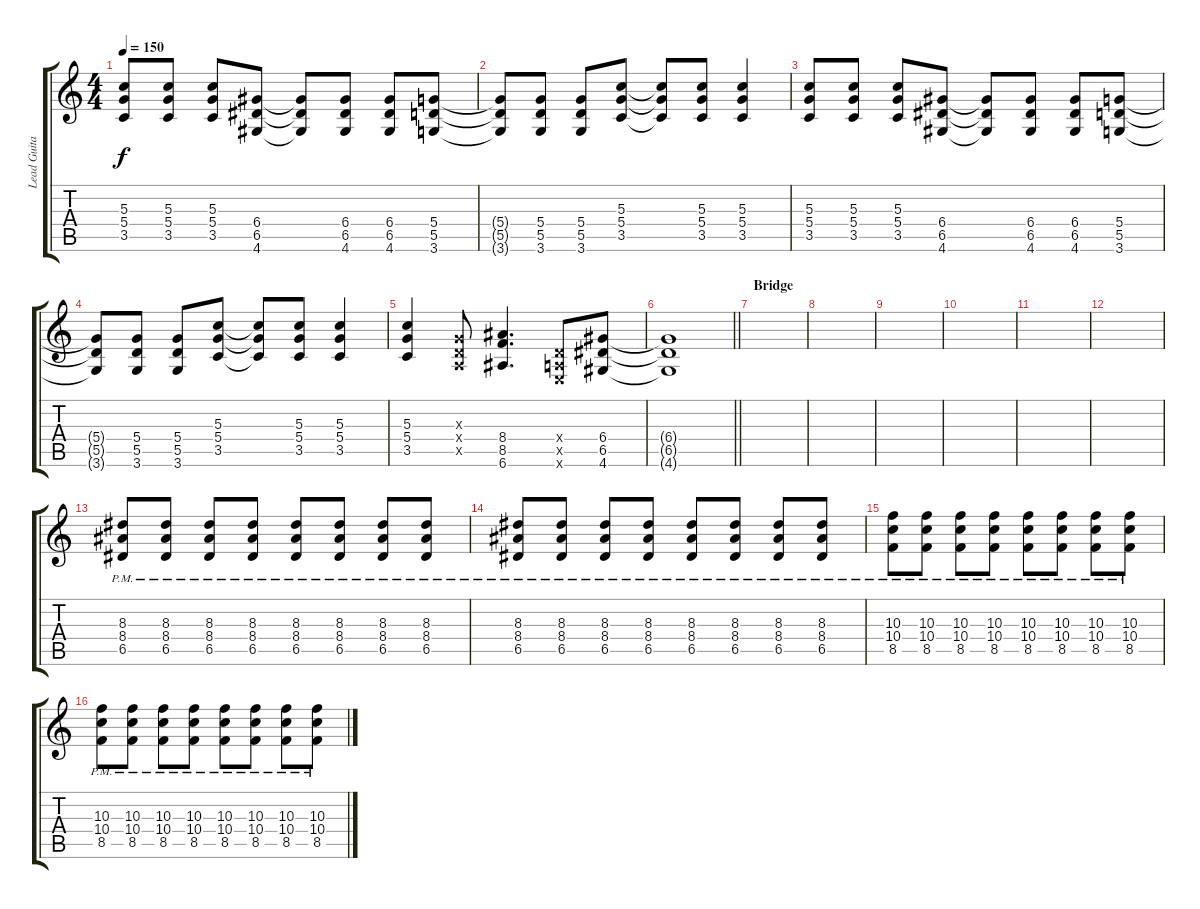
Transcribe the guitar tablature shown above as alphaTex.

\track ("Lead Guitar" "Lead Guita") {instrument distortionguitar}
\staff {score tabs}
\tuning (E4 B3 G3 D3 A2 E2) {hide}
\ts (4 4)
\tempo 150
\clef g2
\ks c
(5.3 5.4 3.5).8{dy f} (5.3 5.4 3.5).8 (5.3 5.4 3.5).8 (6.4 6.5 4.6).8 (6.4{t} 6.5{t} 4.6{t}).8 (6.4 6.5 4.6).8 (6.4 6.5 4.6).8 (5.4 5.5 3.6).8 |
(5.4{t} 5.5{t} 3.6{t}).8 (5.4 5.5 3.6).8 (5.4 5.5 3.6).8 (5.3 5.4 3.5).8 (5.3{t} 5.4{t} 3.5{t}).8 (5.3 5.4 3.5).8 (5.3 5.4 3.5).4 |
(5.3 5.4 3.5).8 (5.3 5.4 3.5).8 (5.3 5.4 3.5).8 (6.4 6.5 4.6).8 (6.4{t} 6.5{t} 4.6{t}).8 (6.4 6.5 4.6).8 (6.4 6.5 4.6).8 (5.4 5.5 3.6).8 |
(5.4{t} 5.5{t} 3.6{t}).8 (5.4 5.5 3.6).8 (5.4 5.5 3.6).8 (5.3 5.4 3.5).8 (5.3{t} 5.4{t} 3.5{t}).8 (5.3 5.4 3.5).8 (5.3 5.4 3.5).4 |
(5.3 5.4 3.5).4 (0.3{x} 0.4{x} 0.5{x}).8 (8.4 8.5 6.6).4{d} (0.4{x} 0.5{x} 0.6{x}).8 (6.4 6.5 4.6).8 |
\barLineRight lightlight
(6.4{t} 6.5{t} 4.6{t}).1 |
\section ("" "Bridge")
|
|
|
|
|
|
(8.3{pm} 8.4{pm} 6.5{pm}).8 (8.3{pm} 8.4{pm} 6.5{pm}).8 (8.3{pm} 8.4{pm} 6.5{pm}).8 (8.3{pm} 8.4{pm} 6.5{pm}).8 (8.3{pm} 8.4{pm} 6.5{pm}).8 (8.3{pm} 8.4{pm} 6.5{pm}).8 (8.3{pm} 8.4{pm} 6.5{pm}).8 (8.3{pm} 8.4{pm} 6.5{pm}).8 |
(8.3{pm} 8.4{pm} 6.5{pm}).8 (8.3{pm} 8.4{pm} 6.5{pm}).8 (8.3{pm} 8.4{pm} 6.5{pm}).8 (8.3{pm} 8.4{pm} 6.5{pm}).8 (8.3{pm} 8.4{pm} 6.5{pm}).8 (8.3{pm} 8.4{pm} 6.5{pm}).8 (8.3{pm} 8.4{pm} 6.5{pm}).8 (8.3{pm} 8.4{pm} 6.5{pm}).8 |
(10.3{pm} 10.4{pm} 8.5{pm}).8 (10.3{pm} 10.4{pm} 8.5{pm}).8 (10.3{pm} 10.4{pm} 8.5{pm}).8 (10.3{pm} 10.4{pm} 8.5{pm}).8 (10.3{pm} 10.4{pm} 8.5{pm}).8 (10.3{pm} 10.4{pm} 8.5{pm}).8 (10.3{pm} 10.4{pm} 8.5{pm}).8 (10.3{pm} 10.4{pm} 8.5{pm}).8 |
(10.3{pm} 10.4{pm} 8.5{pm}).8 (10.3{pm} 10.4{pm} 8.5{pm}).8 (10.3{pm} 10.4{pm} 8.5{pm}).8 (10.3{pm} 10.4{pm} 8.5{pm}).8 (10.3{pm} 10.4{pm} 8.5{pm}).8 (10.3{pm} 10.4{pm} 8.5{pm}).8 (10.3{pm} 10.4{pm} 8.5{pm}).8 (10.3{pm} 10.4{pm} 8.5{pm}).8
